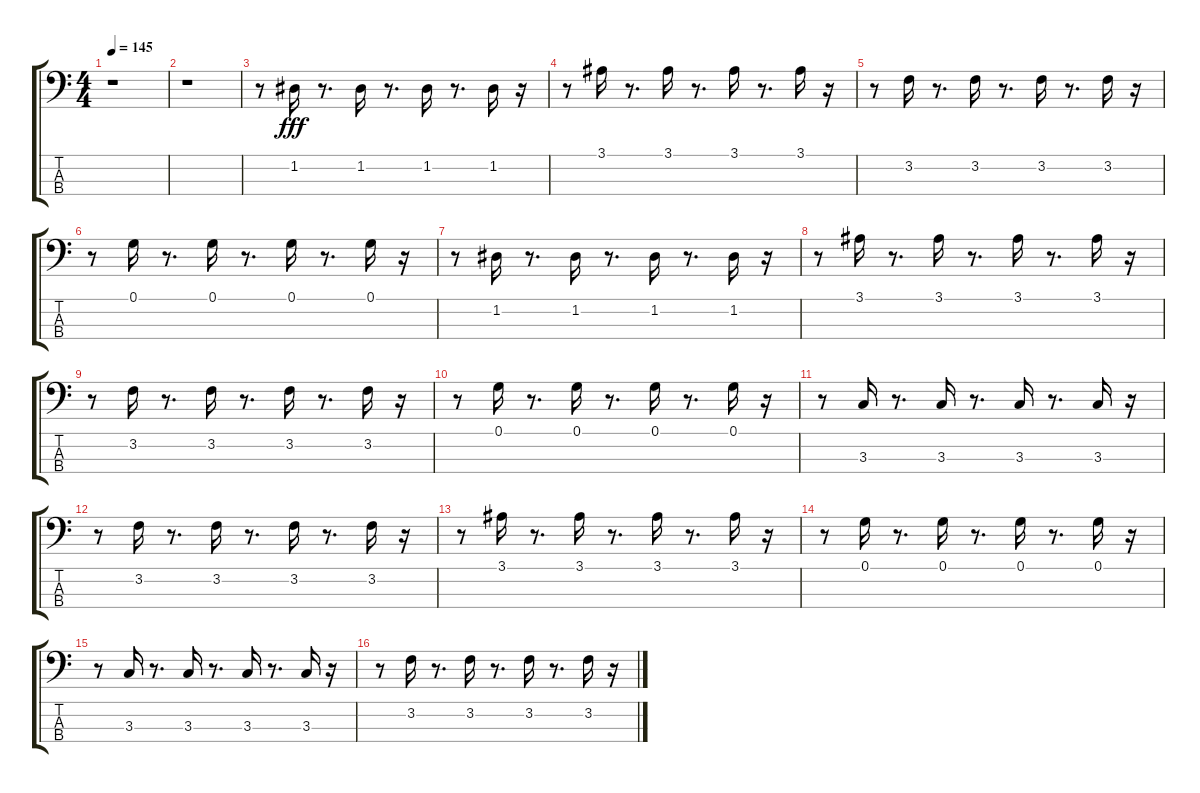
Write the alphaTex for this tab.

\track "" {instrument synthbass1}
\staff {score tabs}
\tuning (G2 D2 A1 E1) {hide}
\ts (4 4)
\tempo 145
\clef f4
\ks c
r.1{dy fff} |
r.1 |
r.8 1.2.16 r.8{d} 1.2.16 r.8{d} 1.2.16 r.8{d} 1.2.16 r.16 |
r.8 3.1.16 r.8{d} 3.1.16 r.8{d} 3.1.16 r.8{d} 3.1.16 r.16 |
r.8 3.2.16 r.8{d} 3.2.16 r.8{d} 3.2.16 r.8{d} 3.2.16 r.16 |
r.8 0.1.16 r.8{d} 0.1.16 r.8{d} 0.1.16 r.8{d} 0.1.16 r.16 |
r.8 1.2.16 r.8{d} 1.2.16 r.8{d} 1.2.16 r.8{d} 1.2.16 r.16 |
r.8 3.1.16 r.8{d} 3.1.16 r.8{d} 3.1.16 r.8{d} 3.1.16 r.16 |
r.8 3.2.16 r.8{d} 3.2.16 r.8{d} 3.2.16 r.8{d} 3.2.16 r.16 |
r.8 0.1.16 r.8{d} 0.1.16 r.8{d} 0.1.16 r.8{d} 0.1.16 r.16 |
r.8 3.3.16 r.8{d} 3.3.16 r.8{d} 3.3.16 r.8{d} 3.3.16 r.16 |
r.8 3.2.16 r.8{d} 3.2.16 r.8{d} 3.2.16 r.8{d} 3.2.16 r.16 |
r.8 3.1.16 r.8{d} 3.1.16 r.8{d} 3.1.16 r.8{d} 3.1.16 r.16 |
r.8 0.1.16 r.8{d} 0.1.16 r.8{d} 0.1.16 r.8{d} 0.1.16 r.16 |
r.8 3.3.16 r.8{d} 3.3.16 r.8{d} 3.3.16 r.8{d} 3.3.16 r.16 |
r.8 3.2.16 r.8{d} 3.2.16 r.8{d} 3.2.16 r.8{d} 3.2.16 r.16
